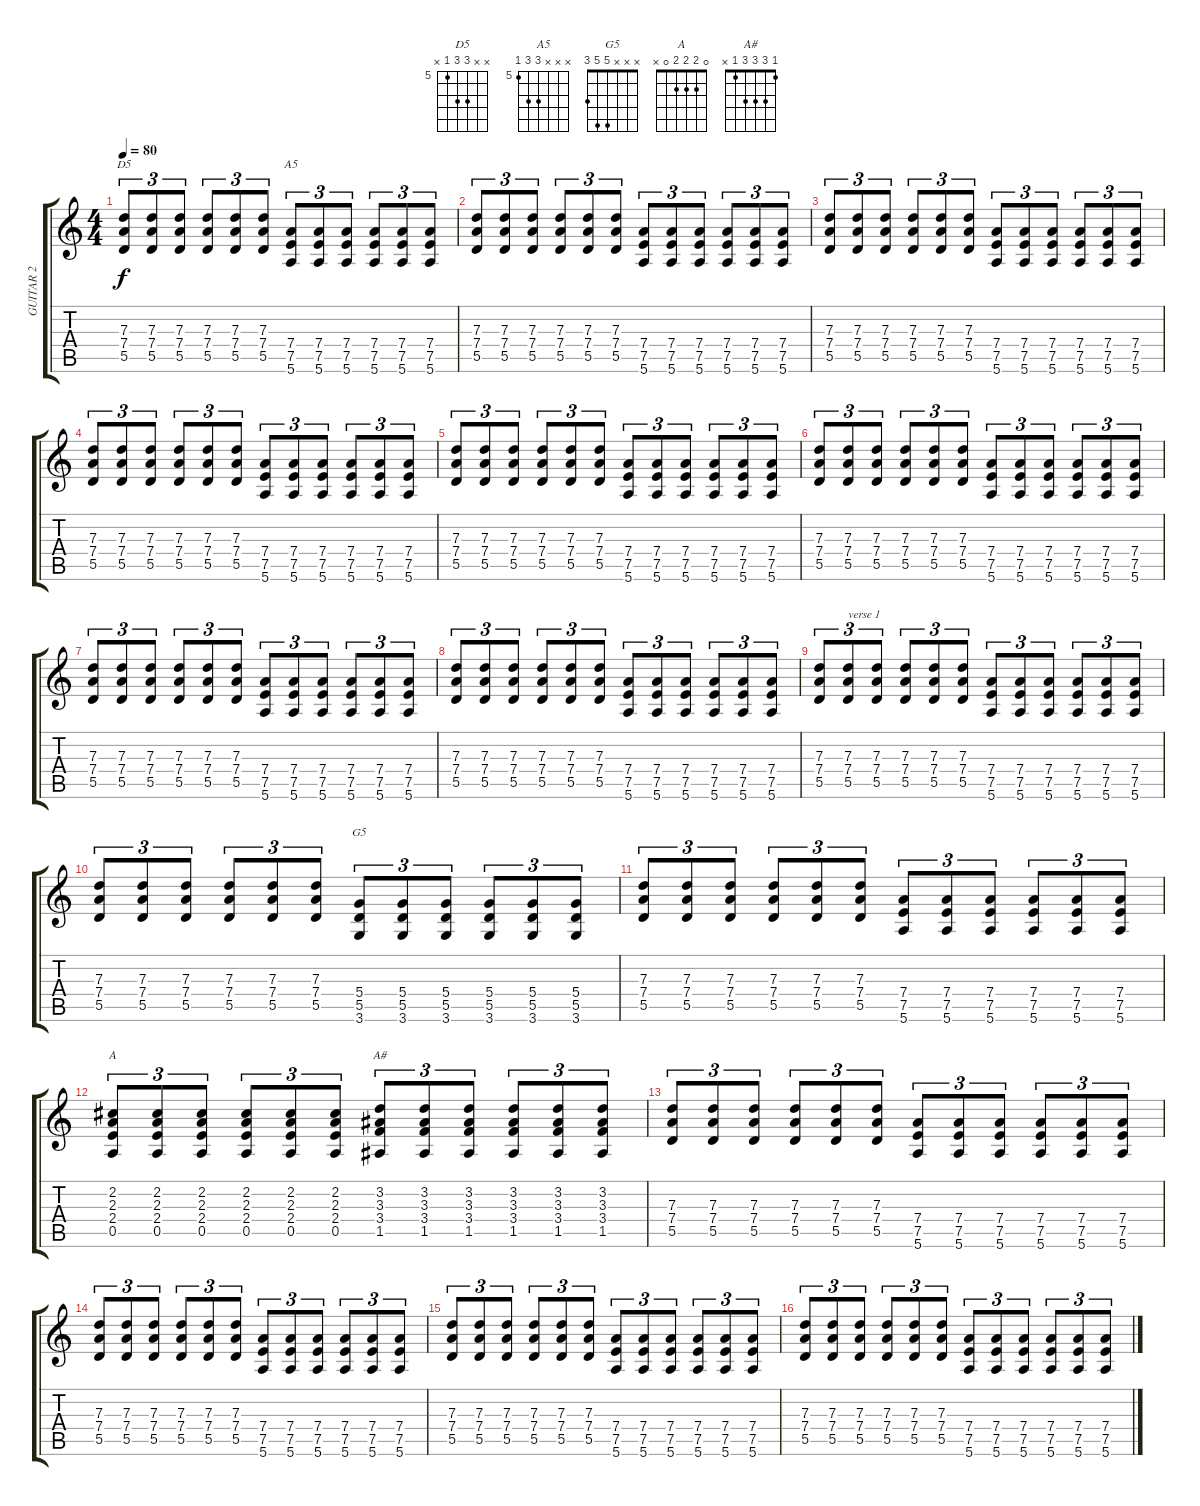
\track ("GUITAR 2" "GUITAR 2") {instrument electricguitarmuted}
\staff {score tabs}
\tuning (E4 B3 G3 D3 A2 E2) {hide}
\chord ("D5" x x 7 7 5 x) {firstfret 5}
\chord ("A5" x x x 7 7 5) {firstfret 5}
\chord ("G5" x x x 5 5 3)
\chord ("A" 0 2 2 2 0 x)
\chord ("A#" 1 3 3 3 1 x)
\ts (4 4)
\tempo 80
\clef g2
\ks c
(7.3 7.4 5.5).8{tu (3 2) ch "D5" dy f instrument electricguitarmuted} (7.3 7.4 5.5).8{tu (3 2)} (7.3 7.4 5.5).8{tu (3 2)} (7.3 7.4 5.5).8{tu (3 2)} (7.3 7.4 5.5).8{tu (3 2)} (7.3 7.4 5.5).8{tu (3 2)} (7.4 7.5 5.6).8{tu (3 2) ch "A5"} (7.4 7.5 5.6).8{tu (3 2)} (7.4 7.5 5.6).8{tu (3 2)} (7.4 7.5 5.6).8{tu (3 2)} (7.4 7.5 5.6).8{tu (3 2)} (7.4 7.5 5.6).8{tu (3 2)} |
(7.3 7.4 5.5).8{tu (3 2)} (7.3 7.4 5.5).8{tu (3 2)} (7.3 7.4 5.5).8{tu (3 2)} (7.3 7.4 5.5).8{tu (3 2)} (7.3 7.4 5.5).8{tu (3 2)} (7.3 7.4 5.5).8{tu (3 2)} (7.4 7.5 5.6).8{tu (3 2)} (7.4 7.5 5.6).8{tu (3 2)} (7.4 7.5 5.6).8{tu (3 2)} (7.4 7.5 5.6).8{tu (3 2)} (7.4 7.5 5.6).8{tu (3 2)} (7.4 7.5 5.6).8{tu (3 2)} |
(7.3 7.4 5.5).8{tu (3 2)} (7.3 7.4 5.5).8{tu (3 2)} (7.3 7.4 5.5).8{tu (3 2)} (7.3 7.4 5.5).8{tu (3 2)} (7.3 7.4 5.5).8{tu (3 2)} (7.3 7.4 5.5).8{tu (3 2)} (7.4 7.5 5.6).8{tu (3 2)} (7.4 7.5 5.6).8{tu (3 2)} (7.4 7.5 5.6).8{tu (3 2)} (7.4 7.5 5.6).8{tu (3 2)} (7.4 7.5 5.6).8{tu (3 2)} (7.4 7.5 5.6).8{tu (3 2)} |
(7.3 7.4 5.5).8{tu (3 2)} (7.3 7.4 5.5).8{tu (3 2)} (7.3 7.4 5.5).8{tu (3 2)} (7.3 7.4 5.5).8{tu (3 2)} (7.3 7.4 5.5).8{tu (3 2)} (7.3 7.4 5.5).8{tu (3 2)} (7.4 7.5 5.6).8{tu (3 2)} (7.4 7.5 5.6).8{tu (3 2)} (7.4 7.5 5.6).8{tu (3 2)} (7.4 7.5 5.6).8{tu (3 2)} (7.4 7.5 5.6).8{tu (3 2)} (7.4 7.5 5.6).8{tu (3 2)} |
(7.3 7.4 5.5).8{tu (3 2)} (7.3 7.4 5.5).8{tu (3 2)} (7.3 7.4 5.5).8{tu (3 2)} (7.3 7.4 5.5).8{tu (3 2)} (7.3 7.4 5.5).8{tu (3 2)} (7.3 7.4 5.5).8{tu (3 2)} (7.4 7.5 5.6).8{tu (3 2)} (7.4 7.5 5.6).8{tu (3 2)} (7.4 7.5 5.6).8{tu (3 2)} (7.4 7.5 5.6).8{tu (3 2)} (7.4 7.5 5.6).8{tu (3 2)} (7.4 7.5 5.6).8{tu (3 2)} |
(7.3 7.4 5.5).8{tu (3 2)} (7.3 7.4 5.5).8{tu (3 2)} (7.3 7.4 5.5).8{tu (3 2)} (7.3 7.4 5.5).8{tu (3 2)} (7.3 7.4 5.5).8{tu (3 2)} (7.3 7.4 5.5).8{tu (3 2)} (7.4 7.5 5.6).8{tu (3 2)} (7.4 7.5 5.6).8{tu (3 2)} (7.4 7.5 5.6).8{tu (3 2)} (7.4 7.5 5.6).8{tu (3 2)} (7.4 7.5 5.6).8{tu (3 2)} (7.4 7.5 5.6).8{tu (3 2)} |
(7.3 7.4 5.5).8{tu (3 2)} (7.3 7.4 5.5).8{tu (3 2)} (7.3 7.4 5.5).8{tu (3 2)} (7.3 7.4 5.5).8{tu (3 2)} (7.3 7.4 5.5).8{tu (3 2)} (7.3 7.4 5.5).8{tu (3 2)} (7.4 7.5 5.6).8{tu (3 2)} (7.4 7.5 5.6).8{tu (3 2)} (7.4 7.5 5.6).8{tu (3 2)} (7.4 7.5 5.6).8{tu (3 2)} (7.4 7.5 5.6).8{tu (3 2)} (7.4 7.5 5.6).8{tu (3 2)} |
(7.3 7.4 5.5).8{tu (3 2)} (7.3 7.4 5.5).8{tu (3 2)} (7.3 7.4 5.5).8{tu (3 2)} (7.3 7.4 5.5).8{tu (3 2)} (7.3 7.4 5.5).8{tu (3 2)} (7.3 7.4 5.5).8{tu (3 2)} (7.4 7.5 5.6).8{tu (3 2)} (7.4 7.5 5.6).8{tu (3 2)} (7.4 7.5 5.6).8{tu (3 2)} (7.4 7.5 5.6).8{tu (3 2)} (7.4 7.5 5.6).8{tu (3 2)} (7.4 7.5 5.6).8{tu (3 2)} |
(7.3 7.4 5.5).8{tu (3 2)} (7.3 7.4 5.5).8{tu (3 2) txt "verse 1"} (7.3 7.4 5.5).8{tu (3 2)} (7.3 7.4 5.5).8{tu (3 2)} (7.3 7.4 5.5).8{tu (3 2)} (7.3 7.4 5.5).8{tu (3 2)} (7.4 7.5 5.6).8{tu (3 2)} (7.4 7.5 5.6).8{tu (3 2)} (7.4 7.5 5.6).8{tu (3 2)} (7.4 7.5 5.6).8{tu (3 2)} (7.4 7.5 5.6).8{tu (3 2)} (7.4 7.5 5.6).8{tu (3 2)} |
(7.3 7.4 5.5).8{tu (3 2)} (7.3 7.4 5.5).8{tu (3 2)} (7.3 7.4 5.5).8{tu (3 2)} (7.3 7.4 5.5).8{tu (3 2)} (7.3 7.4 5.5).8{tu (3 2)} (7.3 7.4 5.5).8{tu (3 2)} (5.4 5.5 3.6).8{tu (3 2) ch "G5"} (5.4 5.5 3.6).8{tu (3 2)} (5.4 5.5 3.6).8{tu (3 2)} (5.4 5.5 3.6).8{tu (3 2)} (5.4 5.5 3.6).8{tu (3 2)} (5.4 5.5 3.6).8{tu (3 2)} |
(7.3 7.4 5.5).8{tu (3 2)} (7.3 7.4 5.5).8{tu (3 2)} (7.3 7.4 5.5).8{tu (3 2)} (7.3 7.4 5.5).8{tu (3 2)} (7.3 7.4 5.5).8{tu (3 2)} (7.3 7.4 5.5).8{tu (3 2)} (7.4 7.5 5.6).8{tu (3 2)} (7.4 7.5 5.6).8{tu (3 2)} (7.4 7.5 5.6).8{tu (3 2)} (7.4 7.5 5.6).8{tu (3 2)} (7.4 7.5 5.6).8{tu (3 2)} (7.4 7.5 5.6).8{tu (3 2)} |
(2.2 2.3 2.4 0.5).8{tu (3 2) ch "A"} (2.2 2.3 2.4 0.5).8{tu (3 2)} (2.2 2.3 2.4 0.5).8{tu (3 2)} (2.2 2.3 2.4 0.5).8{tu (3 2)} (2.2 2.3 2.4 0.5).8{tu (3 2)} (2.2 2.3 2.4 0.5).8{tu (3 2)} (3.2 3.3 3.4 1.5).8{tu (3 2) ch "A#"} (3.2 3.3 3.4 1.5).8{tu (3 2)} (3.2 3.3 3.4 1.5).8{tu (3 2)} (3.2 3.3 3.4 1.5).8{tu (3 2)} (3.2 3.3 3.4 1.5).8{tu (3 2)} (3.2 3.3 3.4 1.5).8{tu (3 2)} |
(7.3 7.4 5.5).8{tu (3 2)} (7.3 7.4 5.5).8{tu (3 2)} (7.3 7.4 5.5).8{tu (3 2)} (7.3 7.4 5.5).8{tu (3 2)} (7.3 7.4 5.5).8{tu (3 2)} (7.3 7.4 5.5).8{tu (3 2)} (7.4 7.5 5.6).8{tu (3 2)} (7.4 7.5 5.6).8{tu (3 2)} (7.4 7.5 5.6).8{tu (3 2)} (7.4 7.5 5.6).8{tu (3 2)} (7.4 7.5 5.6).8{tu (3 2)} (7.4 7.5 5.6).8{tu (3 2)} |
(7.3 7.4 5.5).8{tu (3 2)} (7.3 7.4 5.5).8{tu (3 2)} (7.3 7.4 5.5).8{tu (3 2)} (7.3 7.4 5.5).8{tu (3 2)} (7.3 7.4 5.5).8{tu (3 2)} (7.3 7.4 5.5).8{tu (3 2)} (7.4 7.5 5.6).8{tu (3 2)} (7.4 7.5 5.6).8{tu (3 2)} (7.4 7.5 5.6).8{tu (3 2)} (7.4 7.5 5.6).8{tu (3 2)} (7.4 7.5 5.6).8{tu (3 2)} (7.4 7.5 5.6).8{tu (3 2)} |
(7.3 7.4 5.5).8{tu (3 2)} (7.3 7.4 5.5).8{tu (3 2)} (7.3 7.4 5.5).8{tu (3 2)} (7.3 7.4 5.5).8{tu (3 2)} (7.3 7.4 5.5).8{tu (3 2)} (7.3 7.4 5.5).8{tu (3 2)} (7.4 7.5 5.6).8{tu (3 2)} (7.4 7.5 5.6).8{tu (3 2)} (7.4 7.5 5.6).8{tu (3 2)} (7.4 7.5 5.6).8{tu (3 2)} (7.4 7.5 5.6).8{tu (3 2)} (7.4 7.5 5.6).8{tu (3 2)} |
(7.3 7.4 5.5).8{tu (3 2)} (7.3 7.4 5.5).8{tu (3 2)} (7.3 7.4 5.5).8{tu (3 2)} (7.3 7.4 5.5).8{tu (3 2)} (7.3 7.4 5.5).8{tu (3 2)} (7.3 7.4 5.5).8{tu (3 2)} (7.4 7.5 5.6).8{tu (3 2)} (7.4 7.5 5.6).8{tu (3 2)} (7.4 7.5 5.6).8{tu (3 2)} (7.4 7.5 5.6).8{tu (3 2)} (7.4 7.5 5.6).8{tu (3 2)} (7.4 7.5 5.6).8{tu (3 2)}
